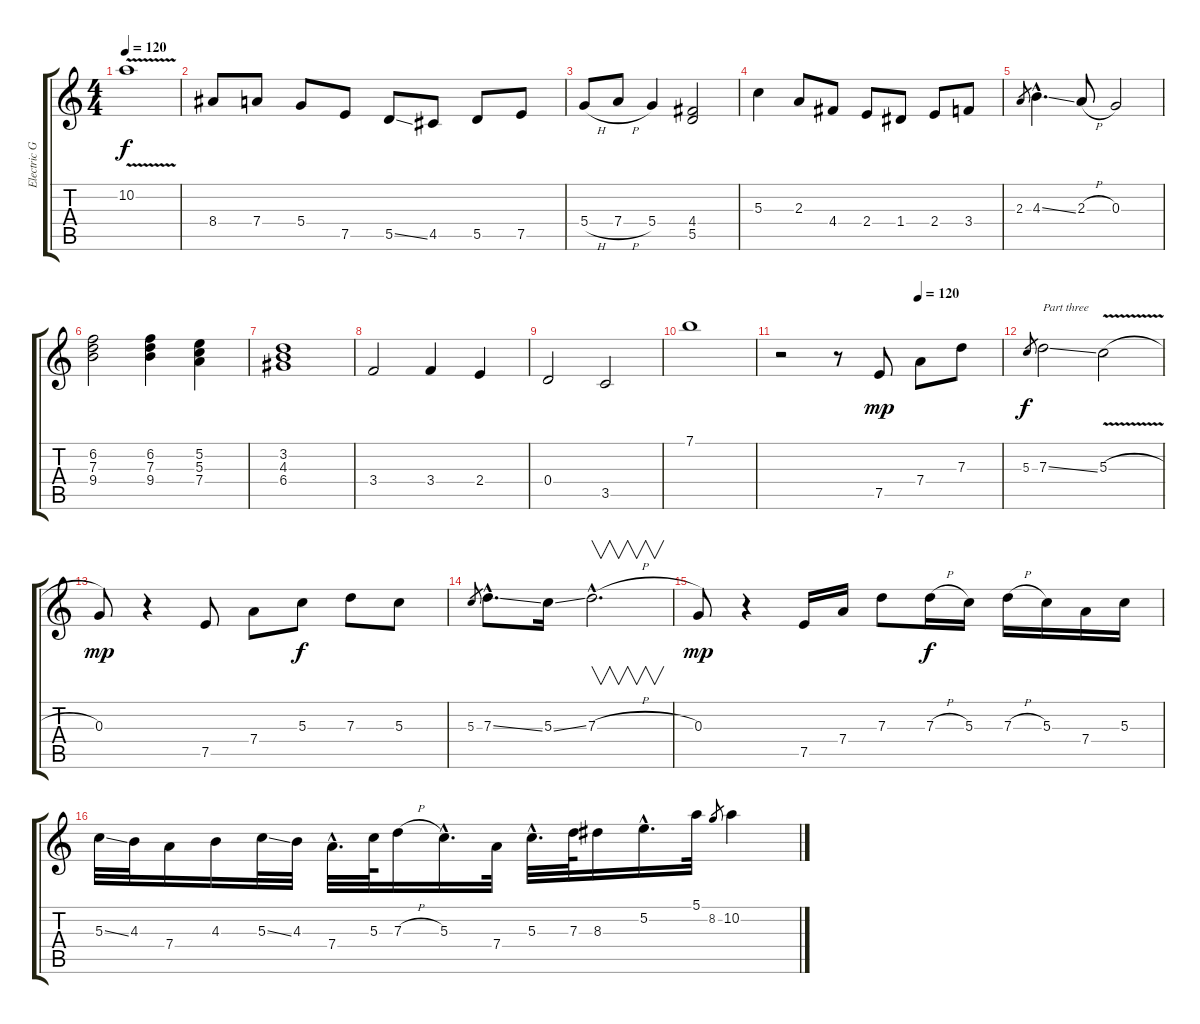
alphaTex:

\track ("Electric Guitar" "Electric G") {instrument overdrivenguitar}
\staff {score tabs}
\tuning (E4 B3 G3 D3 A2 E2) {hide}
\ts (4 4)
\tempo 120
\clef g2
\ks c
10.2{v}.1{dy f} |
8.4.8 7.4.8 5.4.8 7.5.8 5.5{ss}.8 4.5.8 5.5.8 7.5.8 |
5.4{h}.8 7.4{h}.8 5.4.4 (4.4 5.5).2 |
5.3.4 2.3.8 4.4.8 2.4.8 1.4.8 2.4.8 3.4.8 |
2.3.8{gr} 4.3{ss hac}.4{d} 2.3{h}.8 0.3.2 |
(6.2 7.3 9.4).2 (6.2 7.3 9.4).4 (5.2 5.3 7.4).4 |
(3.2 4.3 6.4).1 |
3.4.2 3.4.4 2.4.4 |
0.4.2 3.5.2 |
7.1.1 |
\tempo (120 0.625)
r.2 r.8 7.5.8{dy mp} 7.4.8 7.3.8 |
5.3.8{gr dy f} 7.3{ss}.2{txt "Part three"} 5.3{v h}.2 |
0.3.8{dy mp} r.4 7.5.8 7.4.8 5.3.8{dy f} 7.3.8 5.3.8 |
5.3.8{gr} 7.3{ss hac}.8{d} 5.3{ss}.16 7.3{h hac}.2{v d} |
0.3.8{dy mp} r.4 7.5.16 7.4.16 7.3.8 7.3{h}.16{dy f} 5.3.16 7.3{h}.16 5.3.16 7.4.16 5.3.16 |
5.3{ss}.32 4.3.32 7.4.16 4.3.16 5.3{ss}.32 4.3.32 7.4{hac}.32{d} 5.3.64 7.3{h}.16 5.3{hac}.16{d} 7.4.32 5.3{hac}.32{d} 7.3.64 8.3.16 5.2{hac}.16{d} 5.1.32 8.2.8{gr} 10.2.4
